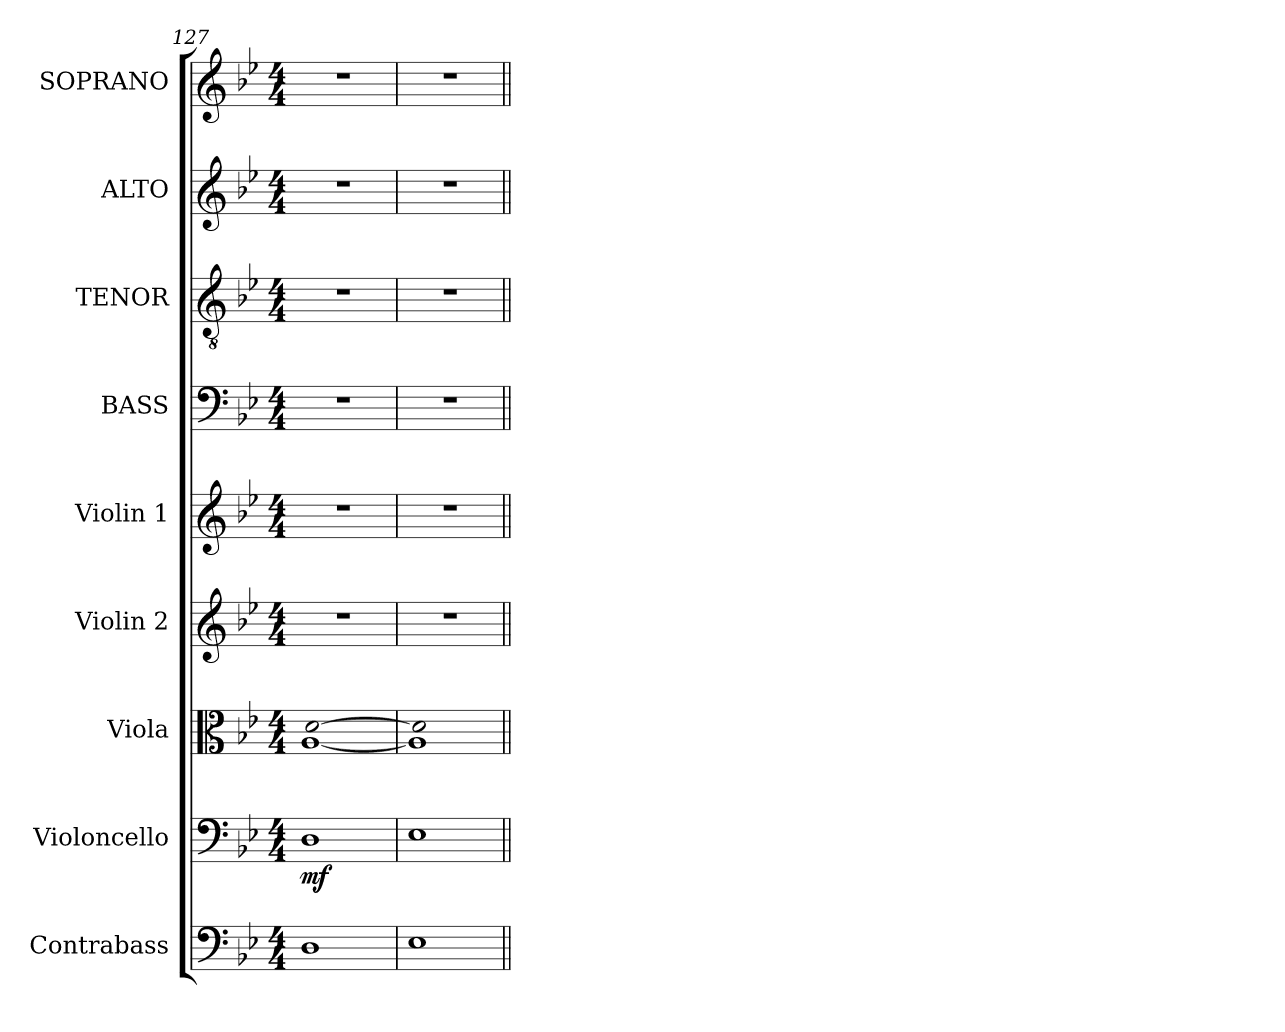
**kern	**kern	**dynam	**kern	**kern	**kern	**kern	**kern	**kern	**kern
*part9	*part8	*part8	*part7	*part6	*part5	*part4	*part3	*part2	*part1
*staff9	*staff8	*staff8	*staff7	*staff6	*staff5	*staff4	*staff3	*staff2	*staff1
*I"Contrabass	*I"Violoncello	*	*I"Viola	*I"Violin 2	*I"Violin 1	*I"BASS	*I"TENOR	*I"ALTO	*I"SOPRANO
*I'Cb.	*I'Vc.	*	*I'Vla.	*I'Vln. 2	*I'Vln. 1	*I'B.	*I'T.	*I'A.	*I'S.
*clefF4	*clefF4	*	*clefC3	*clefG2	*clefG2	*clefF4	*clefGv2	*clefG2	*clefG2
*ITrd7c12	*	*	*	*	*	*	*ITrd7c12	*	*
*k[b-e-]	*k[b-e-]	*	*k[b-e-]	*k[b-e-]	*k[b-e-]	*k[b-e-]	*k[b-e-]	*k[b-e-]	*k[b-e-]
*B-:	*B-:	*	*B-:	*B-:	*B-:	*B-:	*B-:	*B-:	*B-:
*M4/4	*M4/4	*	*M4/4	*M4/4	*M4/4	*M4/4	*M4/4	*M4/4	*M4/4
=127	=127	=127	=127	=127	=127	=127	=127	=127	=127
*	*^	*	*	*	*	*	*	*	*
!	!	!	!	!LO:N:n=2:head=open	!	!	!	!	!	!
1DDi	1Di	1ryy	mf	[<1Ai [>1di	1r	1r	1r	1r	1r	1r
=128	=128	=128	=128	=128	=128	=128	=128	=128	=128	=128
!	!	!	!	!LO:N:n=2:head=open	!	!	!	!	!	!
1EE-i	1E-i	1ryy	.	1Ai] 1di]	1r	1r	1r	1r	1r	1r
*	*v	*v	*	*	*	*	*	*	*	*
=||	=||	=||	=||	=||	=||	=||	=||	=||	=||
*-	*-	*-	*-	*-	*-	*-	*-	*-	*-
